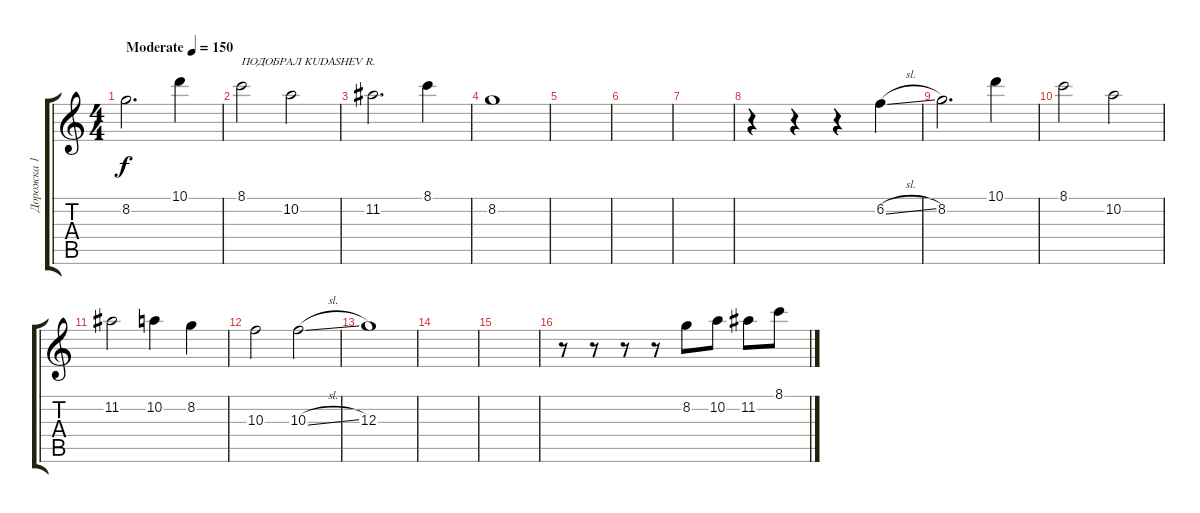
\track ("Дорожка 1" "Дорожка 1") {instrument contrabass}
\staff {score tabs}
\tuning (E4 B3 G3 D3 A2 E2) {hide}
\ts (4 4)
\tempo (150 "Moderate")
\clef g2
\ks c
8.2.2{d dy f instrument contrabass} 10.1.4 |
8.1.2{txt "ПОДОБРАЛ KUDASHEV R."} 10.2.2 |
11.2.2{d} 8.1.4 |
8.2.1 |
|
|
|
r.4 r.4 r.4 6.2{sl}.4 |
8.2.2{d} 10.1.4 |
8.1.2 10.2.2 |
11.2.2 10.2.4 8.2.4 |
10.3.2 10.3{sl}.2 |
12.3.1 |
|
|
r.8 r.8 r.8 r.8 8.2.8 10.2.8 11.2.8 8.1.8
